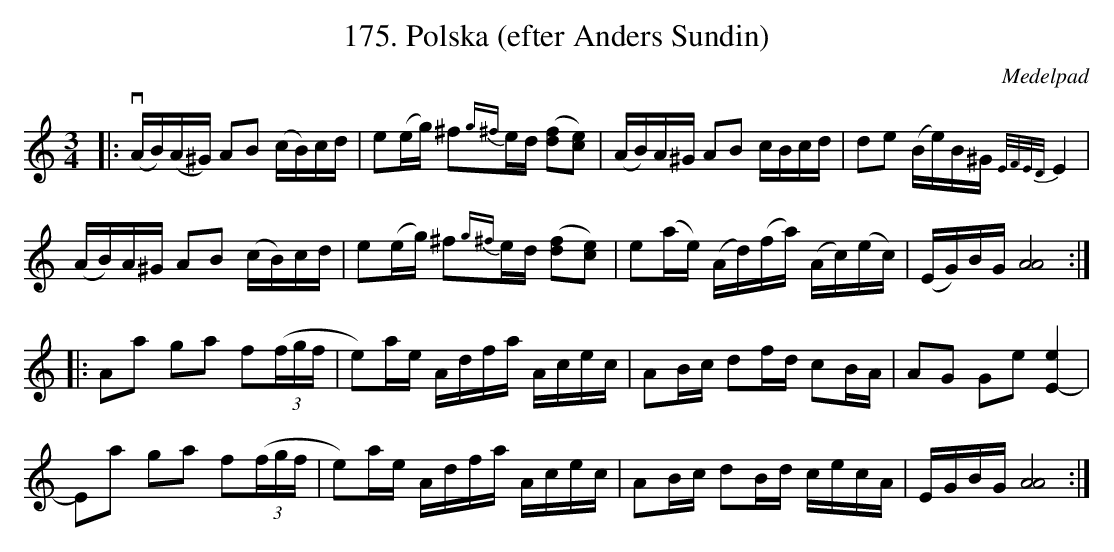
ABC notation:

X:1
T:175. Polska (efter Anders Sundin)
O:Medelpad
M:3/4
L:1/16
K:Am
|:v(AB)(A^G) A2B2 (cB)cd | e2(eg) ^f2{g^f}ed ([f2d2][e2c2]) |\
(AB)A^G A2B2 cBcd | d2e2 (Be)B^G {E/2F/2E/2D/2}E4 |
(AB)A^G A2B2 (cB)cd | e2(eg) ^f2{g^f}ed ([f2d2][e2c2]) |\
e2(ae) (Ad)(fa) (Ac)(ec) | (EG)BG [A8A8] :|
|: A2a2 g2a2 f2((3fgf | e2)ae Adfa Acec |\
A2Bc d2fd c2BA | A2G2 G2e2 [e4E4-] |
E2a2 g2a2 f2((3fgf | e2)ae Adfa Acec |\
A2Bc d2Bd cecA | EGBG [A8A8] :|]
